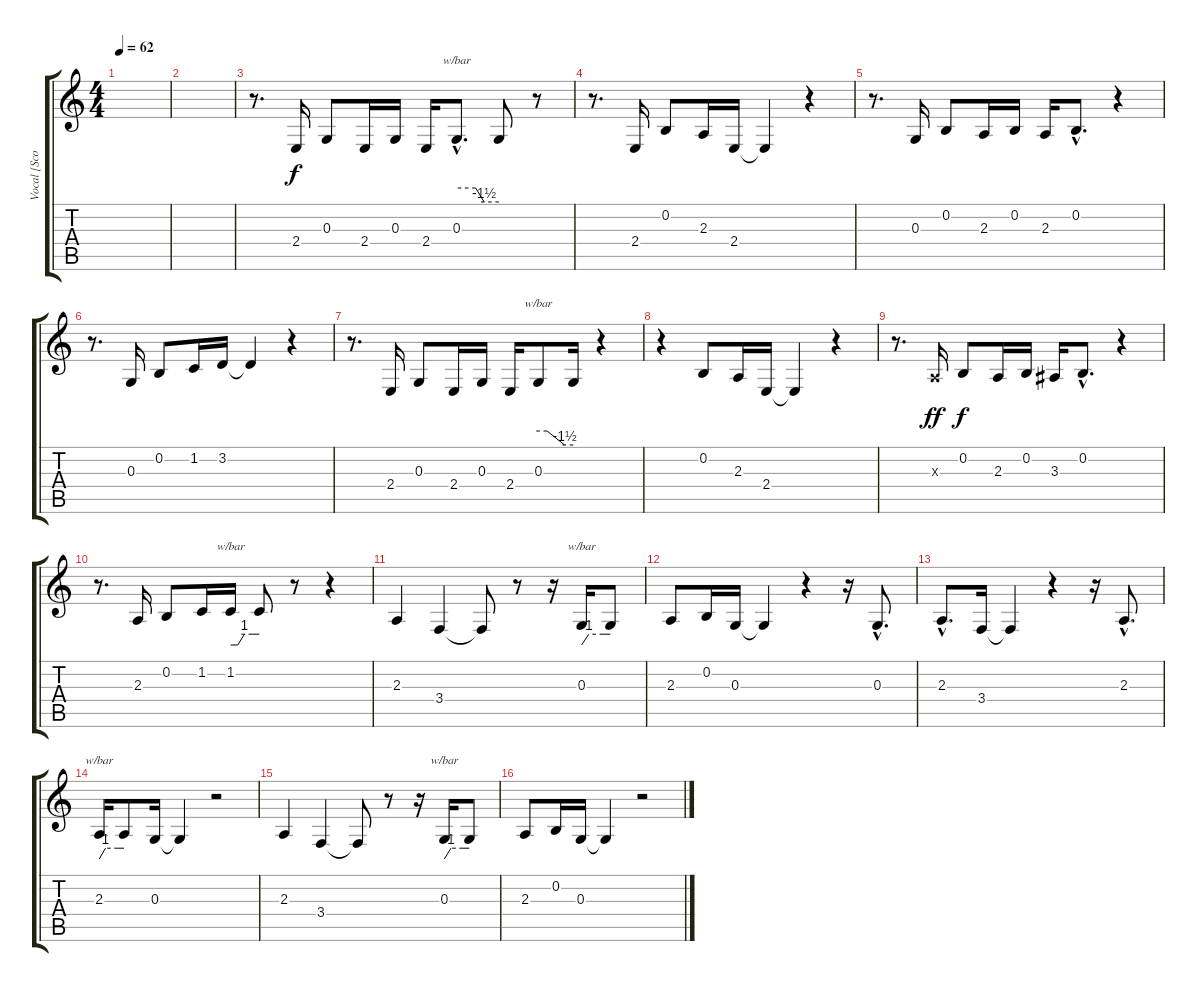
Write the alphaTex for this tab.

\track ("Vocal [Scott]" "Vocal [Sco") {instrument lead2sawtooth}
\staff {score tabs}
\tuning (E4 B3 G3 D3 A2 E2) {hide}
\ts (4 4)
\tempo 62
\clef g2
\ks c
|
|
r.8{d} 2.4.16 0.3.8 2.4.16 0.3.16 2.4.16 0.3{hac}.8{d tbe (custom default 0 0 27 0 39 -6 60 -6)} 0.3{t}.8 r.8 |
r.8{d} 2.4.16 0.2.8 2.3.16 2.4.16 2.4{t}.4 r.4 |
r.8{d} 0.3.16 0.2.8 2.3.16 0.2.16 2.3.16 0.2{hac}.8{d} r.4 |
r.8{d} 0.3.16 0.2.8 1.2.16 3.2.16 3.2{t}.4 r.4 |
r.8{d} 2.4.16 0.3.8 2.4.16 0.3.16 2.4.16 0.3.8{tbe (custom default 0 0 15 0 45 -6 60 -6)} 0.3{t}.16 r.4 |
r.4 0.2.8 2.3.16 2.4.16 2.4{t}.4 r.4 |
r.8{d} 2.3{x}.16{dy ff} 0.2.8{dy f} 2.3.16 0.2.16 3.3.16 0.2{hac}.8{d} r.4 |
r.8{d} 2.3.16 0.2.8 1.2.16 1.2.16{tbe (custom default 0 0 15 0 29 4 45 4 60 4)} 1.2{t}.8 r.8 r.4 |
2.3.4 3.4.4 3.4{t}.8 r.8 r.16 0.3.16{tbe (custom default 0 0 15 4 45 4 60 4)} 0.3{t}.8 |
2.3.8 0.2.16 0.3.16 0.3{t}.4 r.4 r.16 0.3{hac}.8{d} |
2.3{hac}.8{d} 3.4.16 3.4{t}.4 r.4 r.16 2.3{hac}.8{d} |
2.3.16{tbe (custom default 0 0 15 4 45 4 60 4)} 2.3{t}.8 0.3.16 0.3{t}.4 r.2 |
2.3.4 3.4.4 3.4{t}.8 r.8 r.16 0.3.16{tbe (custom default 0 0 16 4 45 4 60 4)} 0.3{t}.8 |
2.3.8 0.2.16 0.3.16 0.3{t}.4 r.2
